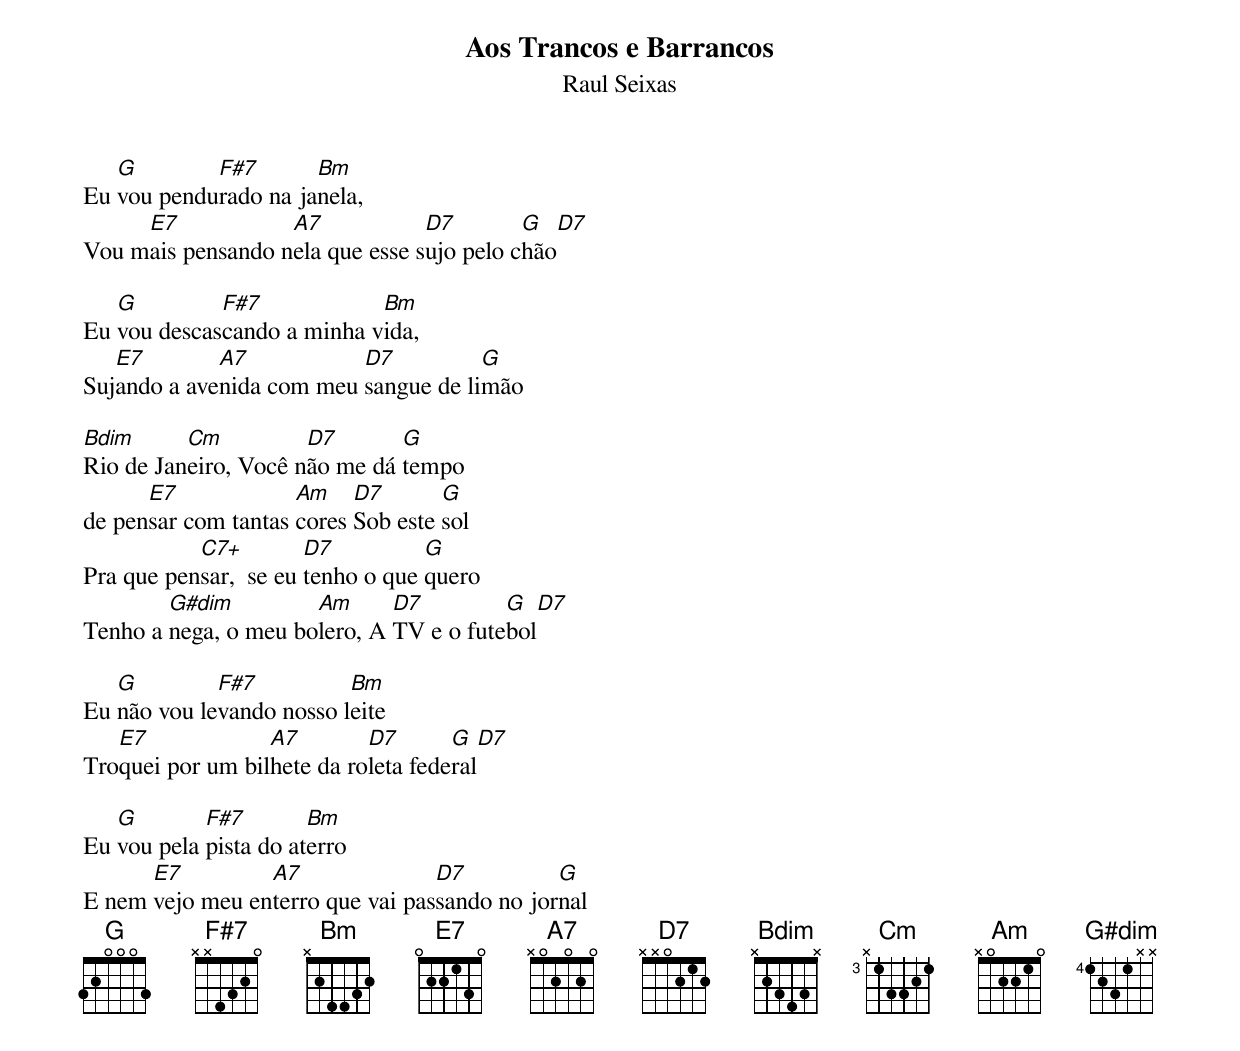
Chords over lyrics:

Aos Trancos e Barrancos
Raul Seixas

   G        F#7       Bm
Eu vou pendurado na janela,
     E7            A7            D7        G      D7
Vou mais pensando nela que esse sujo pelo chão

   G         F#7            Bm
Eu vou descascando a minha vida,
   E7        A7           D7          G
Sujando a avenida com meu sangue de limão

Bdim      Cm          D7       G
Rio de Janeiro, Você não me dá tempo
      E7             Am    D7       G
de pensar com tantas cores Sob este sol
           C7+         D7          G
Pra que pensar,  se eu tenho o que quero
        G#dim         Am      D7         G     D7
Tenho a nega, o meu bolero, A TV e o futebol

   G         F#7          Bm
Eu não vou levando nosso leite
   E7             A7        D7       G    D7
Troquei por um bilhete da roleta federal

   G        F#7        Bm
Eu vou pela pista do aterro
      E7         A7               D7          G
E nem vejo meu enterro que vai passando no jornal
